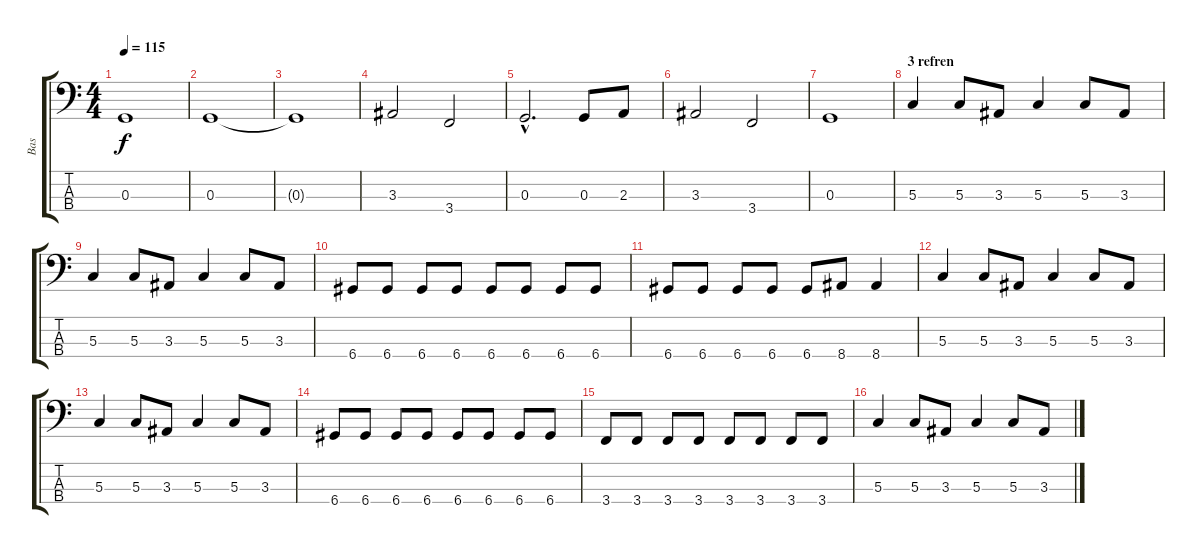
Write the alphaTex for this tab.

\track ("Bas" "Bas") {instrument electricbassfinger}
\staff {score tabs}
\tuning (F2 C2 G1 D1) {hide}
\ts (4 4)
\tempo 115
\clef f4
\ks c
0.3.1{dy f} |
0.3.1 |
0.3{t}.1 |
3.3.2 3.4.2 |
0.3{hac}.2{d} 0.3.8 2.3.8 |
3.3.2 3.4.2 |
0.3.1 |
\section ("" "3 refren")
5.3.4 5.3.8 3.3.8 5.3.4 5.3.8 3.3.8 |
5.3.4 5.3.8 3.3.8 5.3.4 5.3.8 3.3.8 |
6.4.8 6.4.8 6.4.8 6.4.8 6.4.8 6.4.8 6.4.8 6.4.8 |
6.4.8 6.4.8 6.4.8 6.4.8 6.4.8 8.4.8 8.4.4 |
5.3.4 5.3.8 3.3.8 5.3.4 5.3.8 3.3.8 |
5.3.4 5.3.8 3.3.8 5.3.4 5.3.8 3.3.8 |
6.4.8 6.4.8 6.4.8 6.4.8 6.4.8 6.4.8 6.4.8 6.4.8 |
3.4.8 3.4.8 3.4.8 3.4.8 3.4.8 3.4.8 3.4.8 3.4.8 |
5.3.4 5.3.8 3.3.8 5.3.4 5.3.8 3.3.8
